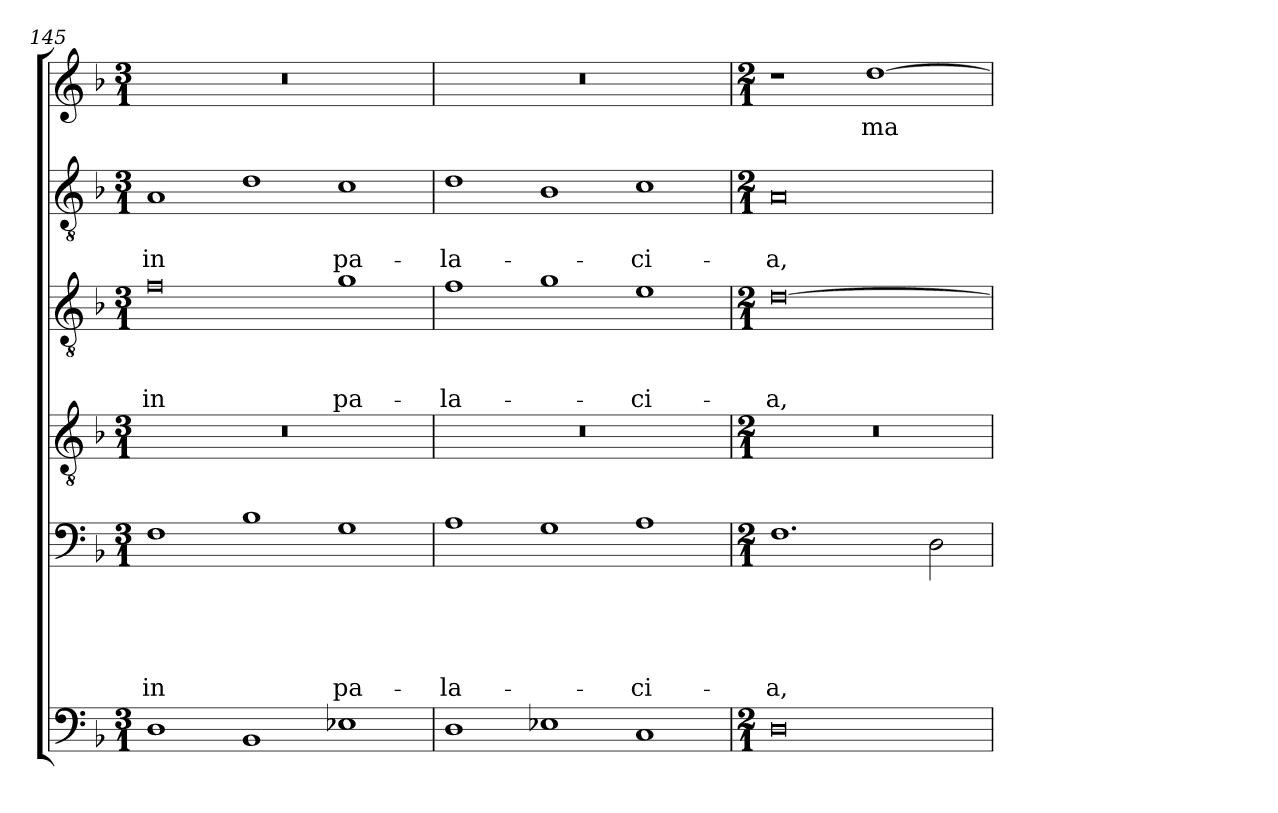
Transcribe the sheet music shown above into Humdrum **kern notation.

**kern	**kern	**text	**text	**text	**text	**text	**kern	**kern	**text	**text	**text	**kern	**text	**text	**kern	**text
*part6	*part5	*part5	*part5	*part5	*part5	*part5	*part4	*part3	*part3	*part3	*part3	*part2	*part2	*part2	*part1	*part1
*staff6	*staff5	*staff5	*staff5	*staff5	*staff5	*staff5	*staff4	*staff3	*staff3	*staff3	*staff3	*staff2	*staff2	*staff2	*staff1	*staff1
*clefF4	*clefF4	*	*	*	*	*	*clefGv2	*clefGv2	*	*	*	*clefGv2	*	*	*clefG2	*
*k[b-]	*k[b-]	*	*	*	*	*	*k[b-]	*k[b-]	*	*	*	*k[b-]	*	*	*k[b-]	*
*F:	*F:	*	*	*	*	*	*F:	*F:	*	*	*	*F:	*	*	*F:	*
*M3/1	*M3/1	*	*	*	*	*	*M3/1	*M3/1	*	*	*	*M3/1	*	*	*M3/1	*
=145	=145	=145	=145	=145	=145	=145	=145	=145	=145	=145	=145	=145	=145	=145	=145	=145
!	!	!	!	!	!	!LO:LY:b	!	!	!	!	!LO:LY:b	!	!	!LO:LY:b	!	!
1D	1F	.	.	.	.	in	0.r	0f	.	.	in	1A	.	in	0.r	.
1BB-	1B-	.	.	.	.	.	.	.	.	.	.	1d	.	.	.	.
!	!	!	!	!	!	!LO:LY:b	!	!	!	!	!LO:LY:b	!	!	!LO:LY:b	!	!
1E-X	1G	.	.	.	.	pa-	.	1g	.	.	pa-	1c	.	pa-	.	.
=146	=146	=146	=146	=146	=146	=146	=146	=146	=146	=146	=146	=146	=146	=146	=146	=146
!	!	!	!	!	!	!LO:LY:b	!	!	!	!	!LO:LY:b	!	!	!LO:LY:b	!	!
1D	1A	.	.	.	.	-la-	0.r	1f	.	.	-la-	1d	.	-la-	0.r	.
1E-X	1G	.	.	.	.	.	.	1g	.	.	.	1B-	.	.	.	.
!	!	!	!	!	!	!LO:LY:b	!	!	!	!	!LO:LY:b	!	!	!LO:LY:b	!	!
1C	1A	.	.	.	.	-ci-	.	1e	.	.	-ci-	1c	.	-ci-	.	.
!!LO:PB:g=z
=147	=147	=147	=147	=147	=147	=147	=147	=147	=147	=147	=147	=147	=147	=147	=147	=147
*M2/1	*M2/1	*	*	*	*	*	*M2/1	*M2/1	*	*	*	*M2/1	*	*	*M2/1	*
!	!	!	!	!	!	!LO:LY:b	!	!	!	!	!LO:LY:b	!	!	!LO:LY:b	!	!
0D	1.F	.	.	.	.	-a,	0r	[0d	.	.	-a,	0A	.	-a,	1r	.
!	!	!	!	!	!	!	!	!	!	!	!	!	!	!	!	!LO:LY:b
.	.	.	.	.	.	.	.	.	.	.	.	.	.	.	[1dd	ma-
.	2D\	.	.	.	.	.	.	.	.	.	.	.	.	.	.	.
=	=	=	=	=	=	=	=	=	=	=	=	=	=	=	=	=
*-	*-	*-	*-	*-	*-	*-	*-	*-	*-	*-	*-	*-	*-	*-	*-	*-
